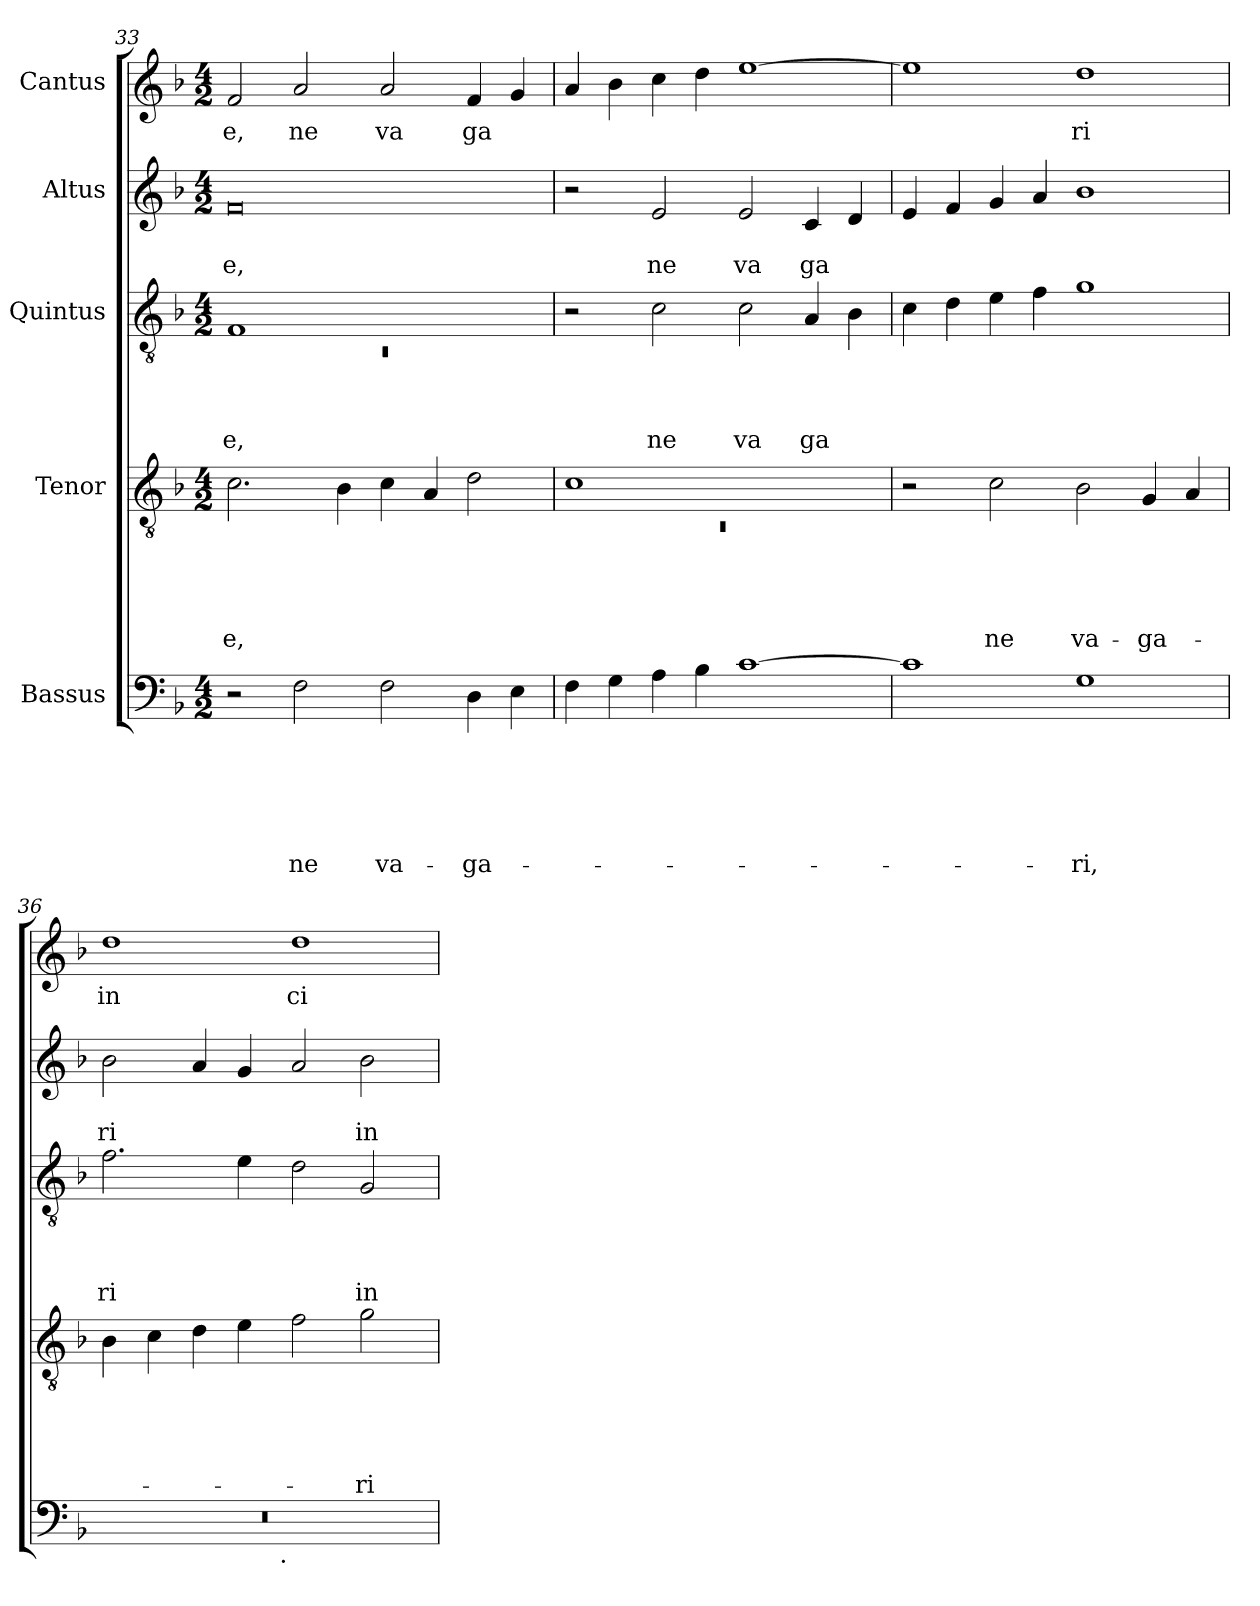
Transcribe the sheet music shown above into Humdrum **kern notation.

**kern	**text	**text	**text	**text	**text	**text	**kern	**text	**text	**text	**text	**text	**kern	**text	**text	**text	**text	**kern	**text	**text	**kern	**text
*part5	*part5	*part5	*part5	*part5	*part5	*part5	*part4	*part4	*part4	*part4	*part4	*part4	*part3	*part3	*part3	*part3	*part3	*part2	*part2	*part2	*part1	*part1
*staff5	*staff5	*staff5	*staff5	*staff5	*staff5	*staff5	*staff4	*staff4	*staff4	*staff4	*staff4	*staff4	*staff3	*staff3	*staff3	*staff3	*staff3	*staff2	*staff2	*staff2	*staff1	*staff1
*I"Bassus	*	*	*	*	*	*	*I"Tenor	*	*	*	*	*	*I"Quintus	*	*	*	*	*I"Altus	*	*	*I"Cantus	*
*clefF4	*	*	*	*	*	*	*clefGv2	*	*	*	*	*	*clefGv2	*	*	*	*	*clefG2	*	*	*clefG2	*
*k[b-]	*	*	*	*	*	*	*k[b-]	*	*	*	*	*	*k[b-]	*	*	*	*	*k[b-]	*	*	*k[b-]	*
*F:	*	*	*	*	*	*	*F:	*	*	*	*	*	*F:	*	*	*	*	*F:	*	*	*F:	*
*M4/2	*	*	*	*	*	*	*M4/2	*	*	*	*	*	*M4/2	*	*	*	*	*M4/2	*	*	*M4/2	*
=33	=33	=33	=33	=33	=33	=33	=33	=33	=33	=33	=33	=33	=33	=33	=33	=33	=33	=33	=33	=33	=33	=33
*	*	*	*	*	*	*	*	*	*	*	*	*	*^	*	*	*	*	*	*	*	*	*
!	!	!	!	!	!	!	!	!	!	!	!	!LO:LY:b	!	!LO:N:vis=1	!	!	!	!LO:LY:b	!	!	!LO:LY:b	!	!LO:LY:b
2r	.	.	.	.	.	.	2.c\	.	.	.	.	-e,	1F	0rC	.	.	.	e,	0f	.	e,	2f/	e,
!	!	!	!	!	!	!LO:LY:b	!	!	!	!	!	!	!	!	!	!	!	!	!	!	!	!	!LO:LY:b
2F\	.	.	.	.	.	ne	.	.	.	.	.	.	.	.	.	.	.	.	.	.	.	2a/	ne
.	.	.	.	.	.	.	4B-\	.	.	.	.	.	.	.	.	.	.	.	.	.	.	.	.
!	!	!	!	!	!	!LO:LY:b	!	!	!	!	!	!	!	!	!	!	!	!	!	!	!	!	!LO:LY:b
2F\	.	.	.	.	.	va-	4c\	.	.	.	.	.	1ryy	.	.	.	.	.	.	.	.	2a/	va
.	.	.	.	.	.	.	4A/	.	.	.	.	.	.	.	.	.	.	.	.	.	.	.	.
!	!	!	!	!	!	!LO:LY:b	!	!	!	!	!	!	!	!	!	!	!	!	!	!	!	!	!LO:LY:b
4D\	.	.	.	.	.	-ga-	2d\	.	.	.	.	.	.	.	.	.	.	.	.	.	.	4f/	ga
4E\	.	.	.	.	.	.	.	.	.	.	.	.	.	.	.	.	.	.	.	.	.	4g/	.
*	*	*	*	*	*	*	*	*	*	*	*	*	*v	*v	*	*	*	*	*	*	*	*	*
=34	=34	=34	=34	=34	=34	=34	=34	=34	=34	=34	=34	=34	=34	=34	=34	=34	=34	=34	=34	=34	=34	=34
*	*	*	*	*	*	*	*^	*	*	*	*	*	*	*	*	*	*	*	*	*	*	*
!	!	!	!	!	!	!	!	!LO:N:vis=1	!	!	!	!	!	!	!	!	!	!	!	!	!	!	!
4F\	.	.	.	.	.	.	1c	0rC	.	.	.	.	.	2r	.	.	.	.	2r	.	.	4a/	.
4G\	.	.	.	.	.	.	.	.	.	.	.	.	.	.	.	.	.	.	.	.	.	4b-\	.
!	!	!	!	!	!	!	!	!	!	!	!	!	!	!	!	!	!	!LO:LY:b	!	!	!LO:LY:b	!	!
4A\	.	.	.	.	.	.	.	.	.	.	.	.	.	2c\	.	.	.	ne	2e/	.	ne	4cc\	.
4B-\	.	.	.	.	.	.	.	.	.	.	.	.	.	.	.	.	.	.	.	.	.	4dd\	.
!	!	!	!	!	!	!	!	!	!	!	!	!	!	!	!	!	!	!LO:LY:b	!	!	!LO:LY:b	!	!
[>1c	.	.	.	.	.	.	1ryy	.	.	.	.	.	.	2c\	.	.	.	va	2e/	.	va	[>1ee	.
!	!	!	!	!	!	!	!	!	!	!	!	!	!	!	!	!	!	!LO:LY:b	!	!	!LO:LY:b	!	!
.	.	.	.	.	.	.	.	.	.	.	.	.	.	4A/	.	.	.	ga	4c/	.	ga	.	.
.	.	.	.	.	.	.	.	.	.	.	.	.	.	4B-\	.	.	.	.	4d/	.	.	.	.
*	*	*	*	*	*	*	*v	*v	*	*	*	*	*	*	*	*	*	*	*	*	*	*	*
=35	=35	=35	=35	=35	=35	=35	=35	=35	=35	=35	=35	=35	=35	=35	=35	=35	=35	=35	=35	=35	=35	=35
1c]	.	.	.	.	.	.	2r	.	.	.	.	.	4c\	.	.	.	.	4e/	.	.	1ee]	.
.	.	.	.	.	.	.	.	.	.	.	.	.	4d\	.	.	.	.	4f/	.	.	.	.
!	!	!	!	!	!	!	!	!	!	!	!	!LO:LY:b	!	!	!	!	!	!	!	!	!	!
.	.	.	.	.	.	.	2c\	.	.	.	.	ne	4e\	.	.	.	.	4g/	.	.	.	.
.	.	.	.	.	.	.	.	.	.	.	.	.	4f\	.	.	.	.	4a/	.	.	.	.
!	!	!	!	!	!	!LO:LY:b	!	!	!	!	!	!LO:LY:b	!	!	!	!	!	!	!	!	!	!LO:LY:b
1G	.	.	.	.	.	-ri,	2B-\	.	.	.	.	va-	1g	.	.	.	.	1b-	.	.	1dd	ri
!	!	!	!	!	!	!	!	!	!	!	!	!LO:LY:b	!	!	!	!	!	!	!	!	!	!
.	.	.	.	.	.	.	4G/	.	.	.	.	-ga-	.	.	.	.	.	.	.	.	.	.
.	.	.	.	.	.	.	4A/	.	.	.	.	.	.	.	.	.	.	.	.	.	.	.
!!LO:LB:g=z
=36	=36	=36	=36	=36	=36	=36	=36	=36	=36	=36	=36	=36	=36	=36	=36	=36	=36	=36	=36	=36	=36	=36
!	!	!	!	!	!	!	!	!	!	!	!	!	!	!	!	!	!LO:LY:b	!	!	!LO:LY:b	!	!LO:LY:b
*^	*	*	*	*	*	*	*	*	*	*	*	*	*	*	*	*	*	*	*	*	*	*
0r	2ryy	.	.	.	.	.	.	4B-\	.	.	.	.	.	2.f\	.	.	.	ri	2b-\	.	ri	1dd	in
.	.	.	.	.	.	.	.	4c\	.	.	.	.	.	.	.	.	.	.	.	.	.	.	.
.	4...ryy	.	.	.	.	.	.	4d\	.	.	.	.	.	.	.	.	.	.	4a/	.	.	.	.
.	.	.	.	.	.	.	.	4e\	.	.	.	.	.	4e\	.	.	.	.	4g/	.	.	.	.
!	!LO:TX:b:t=.	!	!	!	!	!	!	!	!	!	!	!	!	!	!	!	!	!	!	!	!	!	!
.	1ryy	.	.	.	.	.	.	.	.	.	.	.	.	.	.	.	.	.	.	.	.	.	.
!	!	!	!	!	!	!	!	!	!	!	!	!	!	!	!	!	!	!	!	!	!	!	!LO:LY:b
.	.	.	.	.	.	.	.	2f\	.	.	.	.	.	2d\	.	.	.	.	2a/	.	.	1dd	ci
!	!	!	!	!	!	!	!	!	!	!	!	!	!LO:LY:b	!	!	!	!	!LO:LY:b	!	!	!LO:LY:b	!	!
.	.	.	.	.	.	.	.	2g\	.	.	.	.	-ri	2G/	.	.	.	in	2b-\	.	in-	.	.
.	32ryy	.	.	.	.	.	.	.	.	.	.	.	.	.	.	.	.	.	.	.	.	.	.
*v	*v	*	*	*	*	*	*	*	*	*	*	*	*	*	*	*	*	*	*	*	*	*	*
=	=	=	=	=	=	=	=	=	=	=	=	=	=	=	=	=	=	=	=	=	=	=
*-	*-	*-	*-	*-	*-	*-	*-	*-	*-	*-	*-	*-	*-	*-	*-	*-	*-	*-	*-	*-	*-	*-
